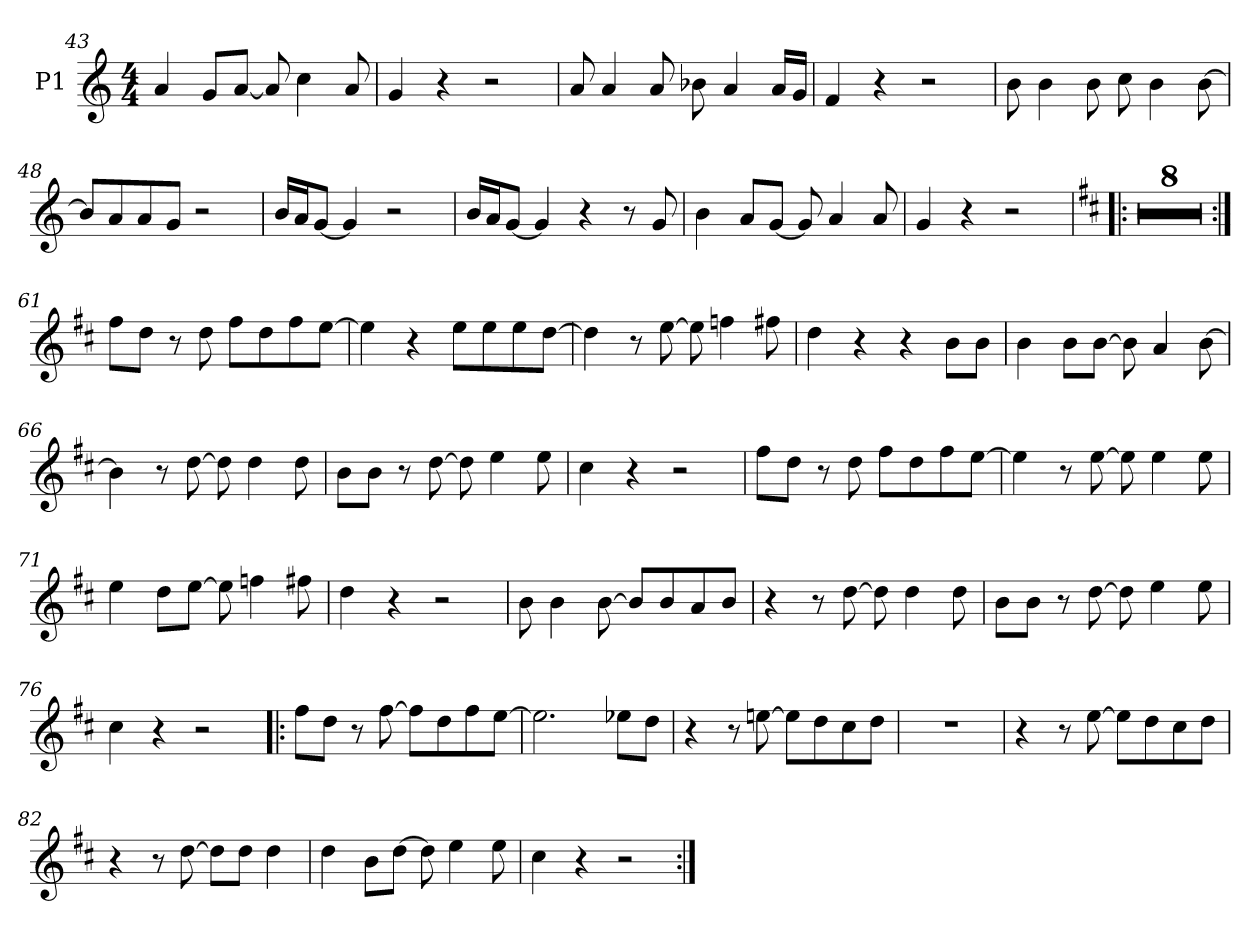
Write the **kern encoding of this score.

**kern
*part1
*staff1
*I"P1
*clefG2
*k[]
*M4/4
=43
4a/
8g/L
[<8a/J
8a/]
4cc\
8a/
=44
4g/
4r
2r
=45
8a/
4a/
8a/
8b-X\
4a/
16a/LL
16g/JJ
=46
4f/
4r
2r
!!LO:LB:g=z
=47
8b\
4b\
8b\
8cc\
4b\
[>8b\
=48
8b/L]
8a/
8a/
8g/J
2r
=49
16b/LL
16a/J
[<8g/J
4g/]
2r
=50
16b/LL
16a/J
[<8g/J
4g/]
4r
8r
8g/
=51
4b\
8a/L
[<8g/J
8g/]
4a/
8a/
!!LO:PB:g=z
=52
4g/
4r
2r
=53!|:
*k[f#c#]
*D:
1r
=54
1r
=55
1r
=56
1r
=57
1r
=58
1r
=59
1r
=60
1r
!!LO:LB:g=z
=61:|!
8ff#\L
8dd\J
8r
8dd\
8ff#\L
8dd\
8ff#\
[>8ee\J
=62
4ee\]
4r
8ee\L
8ee\
8ee\
[>8dd\J
=63
4dd\]
8r
[>8ee\
8ee\]
4ffn\
8ff#X\
=64
4dd\
4r
4r
8b\L
8b\J
=65
4b\
8b\L
[>8b\J
8b\]
4a/
[>8b\
!!LO:LB:g=z
=66
4b\]
8r
[>8dd\
8dd\]
4dd\
8dd\
=67
8b\L
8b\J
8r
[>8dd\
8dd\]
4ee\
8ee\
=68
4cc#\
4r
2r
=69
8ff#\L
8dd\J
8r
8dd\
8ff#\L
8dd\
8ff#\
[>8ee\J
=70
4ee\]
8r
[>8ee\
8ee\]
4ee\
8ee\
!!LO:LB:g=z
=71
4ee\
8dd\L
[>8ee\J
8ee\]
4ffn\
8ff#X\
=72
4dd\
4r
2r
=73
8b\
4b\
[>8b\
8b/L]
8b/
8a/
8b/J
=74
4r
8r
[>8dd\
8dd\]
4dd\
8dd\
=75
8b\L
8b\J
8r
[>8dd\
8dd\]
4ee\
8ee\
!!LO:LB:g=z
=76
4cc#\
4r
2r
=77!|:
8ff#\L
8dd\J
8r
[>8ff#\
8ff#\L]
8dd\
8ff#\
[>8ee\J
=78
2.ee\]
8ee-X\L
8dd\J
=79
4r
8r
[>8een\
8ee\L]
8dd\
8cc#\
8dd\J
=80
1r
!!LO:LB:g=z
=81
4r
8r
[>8ee\
8ee\L]
8dd\
8cc#\
8dd\J
=82
4r
8r
[>8dd\
8dd\L]
8dd\J
4dd\
=83
4dd\
8b\L
[>8dd\J
8dd\]
4ee\
8ee\
=84
4cc#\
4r
2r
=:|!
*-
